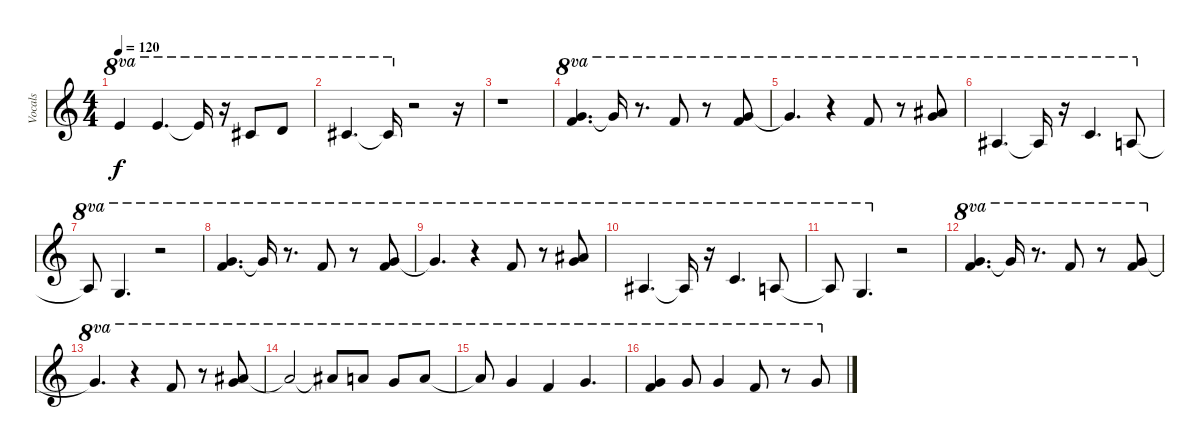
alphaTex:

\track ("Vocals" "Vocals") {instrument oboe}
\staff {score}
\tuning (Eb4 B3 Gb3 B2 Gb2 B1) {hide}
\ts (4 4)
\tempo 120
\clef g2
\ks c
13.1.4{ot 8va dy f} 13.1.4{d ot 8va} 13.1{t}.16{ot 8va} r.16{ot 8va} 14.2.8{ot 8va} 15.2.8{ot 8va} |
14.2.4{d ot 8va} 14.2{t}.16{ot 8va} r.2 r.16 |
r.1 |
(16.1 18.2).4{d ot 8va} 16.1{t}.16{ot 8va} r.8{d ot 8va} 18.2.8{ot 8va} r.8{ot 8va} (16.1 18.2).8{ot 8va} |
16.1{t}.4{d ot 8va} r.4{ot 8va} 18.2.8{ot 8va} r.8{ot 8va} (19.1 20.2).8{ot 8va} |
16.3.4{d ot 8va} 16.3{t}.16{ot 8va} r.16{ot 8va} 13.2.4{d ot 8va} 10.2.8{ot 8va} |
10.2{t}.8{ot 8va} 8.2.4{d ot 8va} r.2{ot 8va} |
(16.1 18.2).4{d ot 8va} 16.1{t}.16{ot 8va} r.8{d ot 8va} 18.2.8{ot 8va} r.8{ot 8va} (16.1 18.2).8{ot 8va} |
16.1{t}.4{d ot 8va} r.4{ot 8va} 18.2.8{ot 8va} r.8{ot 8va} (19.1 20.2).8{ot 8va} |
16.3.4{d ot 8va} 16.3{t}.16{ot 8va} r.16{ot 8va} 13.2.4{d ot 8va} 10.2.8{ot 8va} |
10.2{t}.8{ot 8va} 8.2.4{d ot 8va} r.2 |
(16.1 18.2).4{d ot 8va} 16.1{t}.16{ot 8va} r.8{d ot 8va} 18.2.8{ot 8va} r.8{ot 8va} (16.1 18.2).8{ot 8va} |
16.1{t}.4{d ot 8va} r.4{ot 8va} 18.2.8{ot 8va} r.8{ot 8va} (19.1 20.2).8{ot 8va} |
19.1{t}.2{ot 8va} 19.1{t}.8{ot 8va} 18.1.8{ot 8va} 16.1.8{ot 8va} 18.1.8{ot 8va} |
18.1{t}.8{ot 8va} 16.1.4{ot 8va} 14.1.4{ot 8va} 16.1.4{d ot 8va} |
(16.1 18.2).4{ot 8va} 16.1.8{ot 8va} 16.1.4{ot 8va} 14.1.8{ot 8va} r.8{ot 8va} 16.1.8{ot 8va}
